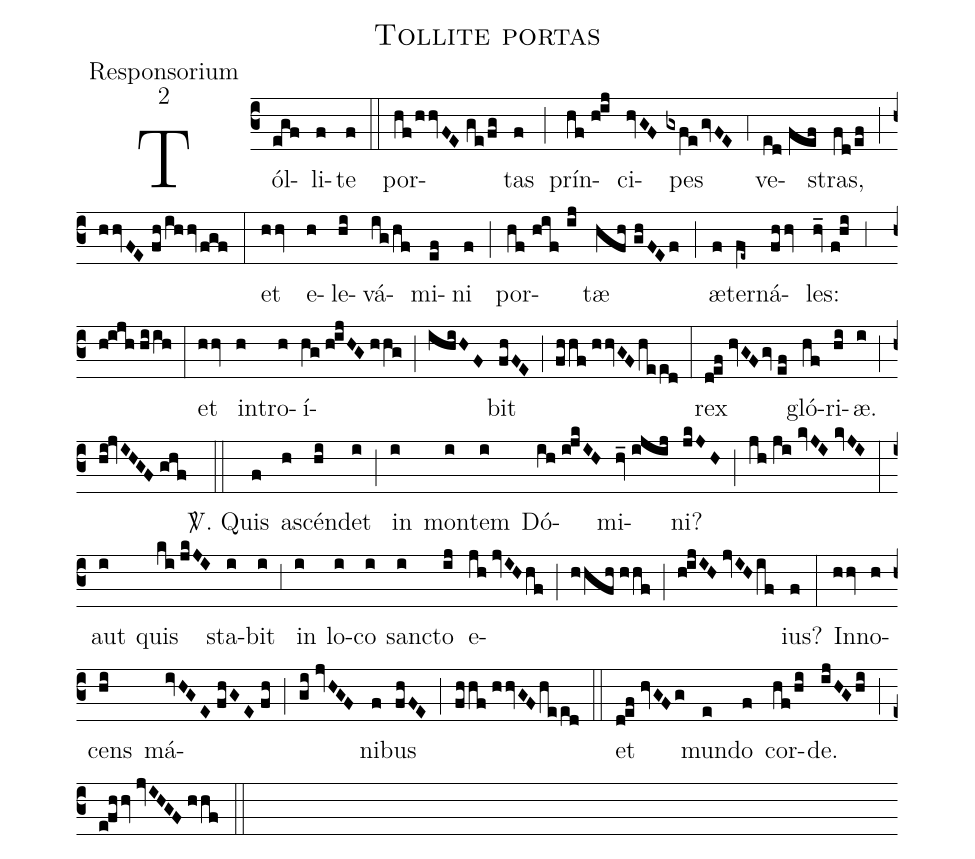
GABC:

name:Tollite portas;
office-part:Responsorium;
mode:2;
%%
(c3) Tól(egf)li(f)te(f) (::)
por(hf/hhvFE//ge/fg)tas(f) (;) prín(hf//h!ij)ci(hvGF)pes(gxfe/gvFE) (,4) ve(ed//fef)stras,(fd/ef) (;) (hhvFE//fh/ihhv/fgf) (:)
et(hhv) e(h)le(hi)vá(ig/hf)mi(ef)ni(f) (;) por(hf//hif//ij)tæ(hfh//ghFEf) (;) æ(f)ter(fe~)ná(fhhv)les:(hv_//f!hi) (,3) (h!ijh//hiih) (:)
et(hhv) in(h)tro(h)í(hg//h!ijHG//hhg)(;)(ihiHF)bit(fhFE) (;) (fhhf//hhvGF/heed) (:)
rex(d!ef//hvGF/gv//ef) gló(hf)ri(hi)æ.(i) (;) (hi!jvIHGF//ghf) (::)

<sp>V/</sp>. Quis(f) a(h)scén(hi)det(i) (;) in(i) mon(i)tem(i) Dó(ih//i!jkIH)mi(hv_//ijij)ni?(jkJH) (;) (jh//ji//kvJI//kvJI) (:)
aut(i) quis(ki//jkJI) sta(i)bit(i) (,3) in(i) lo(i)co(i) san(i)cto(ij) e(jh//jvIH/hf)(;)(hhfh//hhf)(;)(h!ijIH//jvIH/if)ius?(f) (:)
In(hhv)no(h)cens(hi) má(ivHGE//fhGE//fh)(;)(gi//jvHGF)ni(f)bus(fhFE) (;) (fhhf//hhvGF/heed) (::)
et(d!ef//hvGFg) mun(e)do(f) cor(hf/hi)de.(ijHG/hi) (;) (e!fhhv//jvIHGF//hhf) (::)
